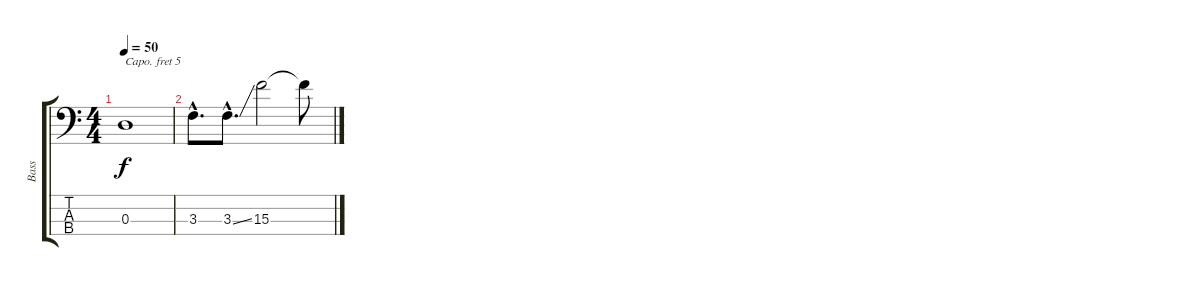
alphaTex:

\track ("Bass" "Bass") {instrument acousticbass}
\staff {score tabs}
\capo 5
\tuning (G2 D2 A1 E1) {hide}
\ts (4 4)
\tempo 50
\clef f4
\ks c
0.3.1{dy f} |
3.3{hac}.8{d} 3.3{ss hac}.8{d} 15.3.2 15.3{t}.8
